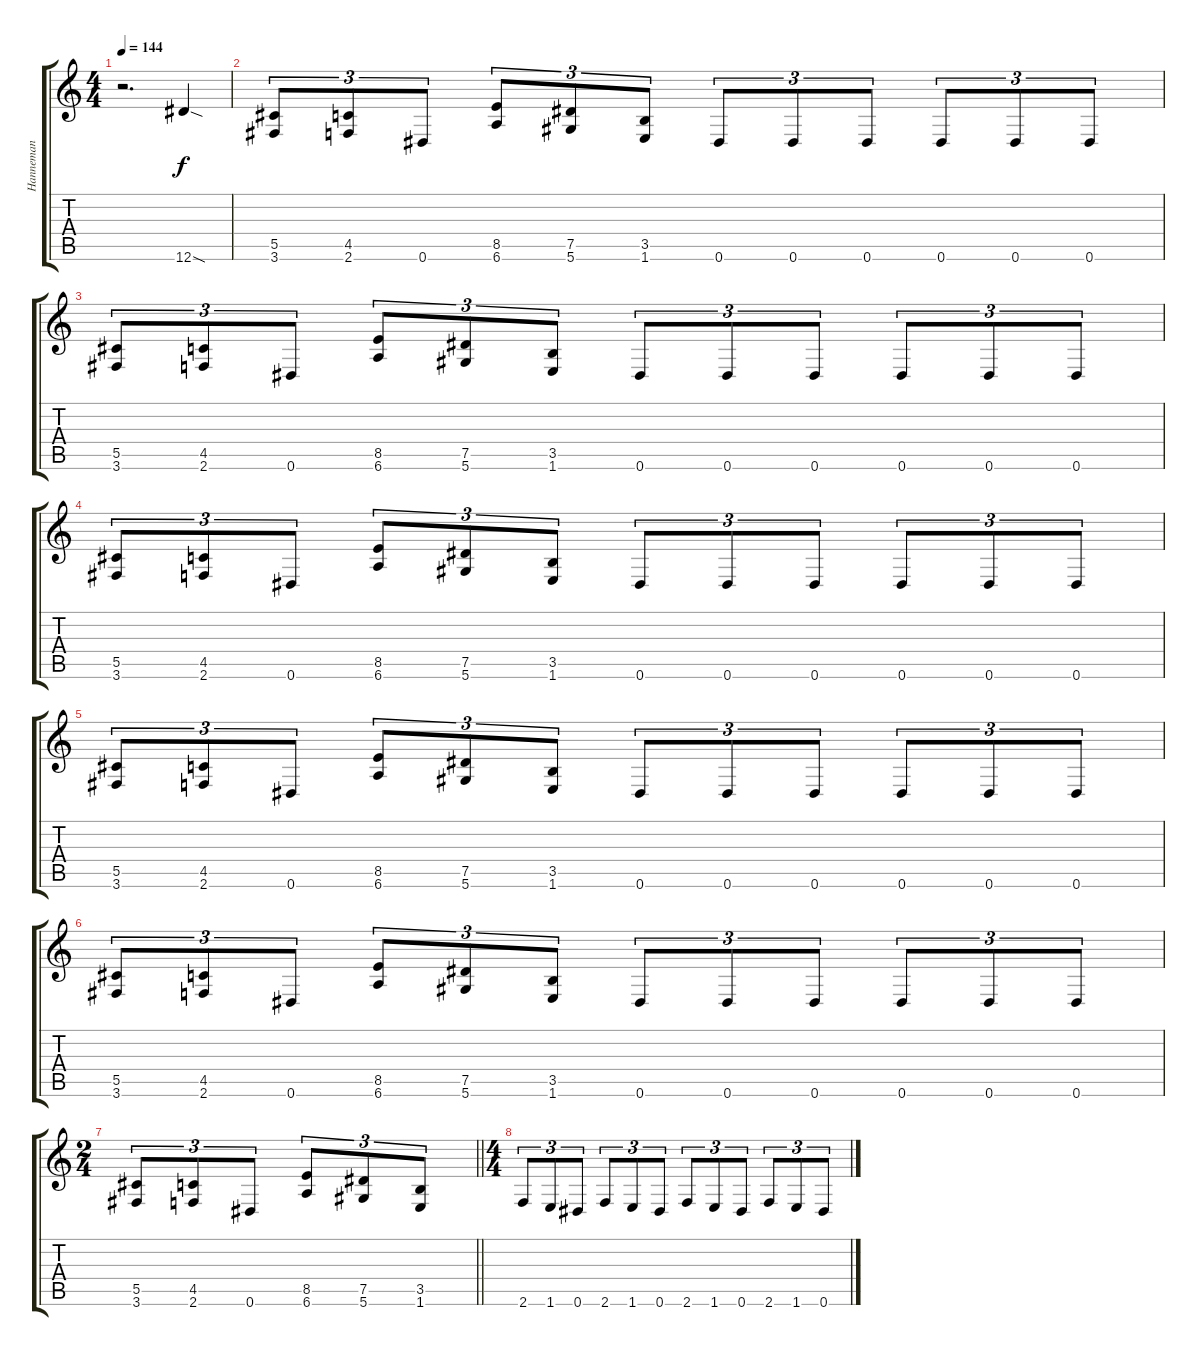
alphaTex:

\track ("Hanneman" "Hanneman") {instrument distortionguitar}
\staff {score tabs}
\tuning (Eb4 Bb3 Gb3 Db3 Ab2 Eb2) {hide}
\ts (4 4)
\tempo 144
\clef g2
\ks c
r.2{d dy f instrument distortionguitar} 12.6{sod}.4 |
(5.5 3.6).8{tu (3 2)} (4.5 2.6).8{tu (3 2)} 0.6.8{tu (3 2)} (8.5 6.6).8{tu (3 2)} (7.5 5.6).8{tu (3 2)} (3.5 1.6).8{tu (3 2)} 0.6.8{tu (3 2)} 0.6.8{tu (3 2)} 0.6.8{tu (3 2)} 0.6.8{tu (3 2)} 0.6.8{tu (3 2)} 0.6.8{tu (3 2)} |
(5.5 3.6).8{tu (3 2)} (4.5 2.6).8{tu (3 2)} 0.6.8{tu (3 2)} (8.5 6.6).8{tu (3 2)} (7.5 5.6).8{tu (3 2)} (3.5 1.6).8{tu (3 2)} 0.6.8{tu (3 2)} 0.6.8{tu (3 2)} 0.6.8{tu (3 2)} 0.6.8{tu (3 2)} 0.6.8{tu (3 2)} 0.6.8{tu (3 2)} |
(5.5 3.6).8{tu (3 2)} (4.5 2.6).8{tu (3 2)} 0.6.8{tu (3 2)} (8.5 6.6).8{tu (3 2)} (7.5 5.6).8{tu (3 2)} (3.5 1.6).8{tu (3 2)} 0.6.8{tu (3 2)} 0.6.8{tu (3 2)} 0.6.8{tu (3 2)} 0.6.8{tu (3 2)} 0.6.8{tu (3 2)} 0.6.8{tu (3 2)} |
(5.5 3.6).8{tu (3 2)} (4.5 2.6).8{tu (3 2)} 0.6.8{tu (3 2)} (8.5 6.6).8{tu (3 2)} (7.5 5.6).8{tu (3 2)} (3.5 1.6).8{tu (3 2)} 0.6.8{tu (3 2)} 0.6.8{tu (3 2)} 0.6.8{tu (3 2)} 0.6.8{tu (3 2)} 0.6.8{tu (3 2)} 0.6.8{tu (3 2)} |
(5.5 3.6).8{tu (3 2)} (4.5 2.6).8{tu (3 2)} 0.6.8{tu (3 2)} (8.5 6.6).8{tu (3 2)} (7.5 5.6).8{tu (3 2)} (3.5 1.6).8{tu (3 2)} 0.6.8{tu (3 2)} 0.6.8{tu (3 2)} 0.6.8{tu (3 2)} 0.6.8{tu (3 2)} 0.6.8{tu (3 2)} 0.6.8{tu (3 2)} |
\ts (2 4)
\barLineRight lightlight
(5.5 3.6).8{tu (3 2)} (4.5 2.6).8{tu (3 2)} 0.6.8{tu (3 2)} (8.5 6.6).8{tu (3 2)} (7.5 5.6).8{tu (3 2)} (3.5 1.6).8{tu (3 2)} |
\ts (4 4)
2.6.8{tu (3 2)} 1.6.8{tu (3 2)} 0.6.8{tu (3 2)} 2.6.8{tu (3 2)} 1.6.8{tu (3 2)} 0.6.8{tu (3 2)} 2.6.8{tu (3 2)} 1.6.8{tu (3 2)} 0.6.8{tu (3 2)} 2.6.8{tu (3 2)} 1.6.8{tu (3 2)} 0.6.8{tu (3 2)}
